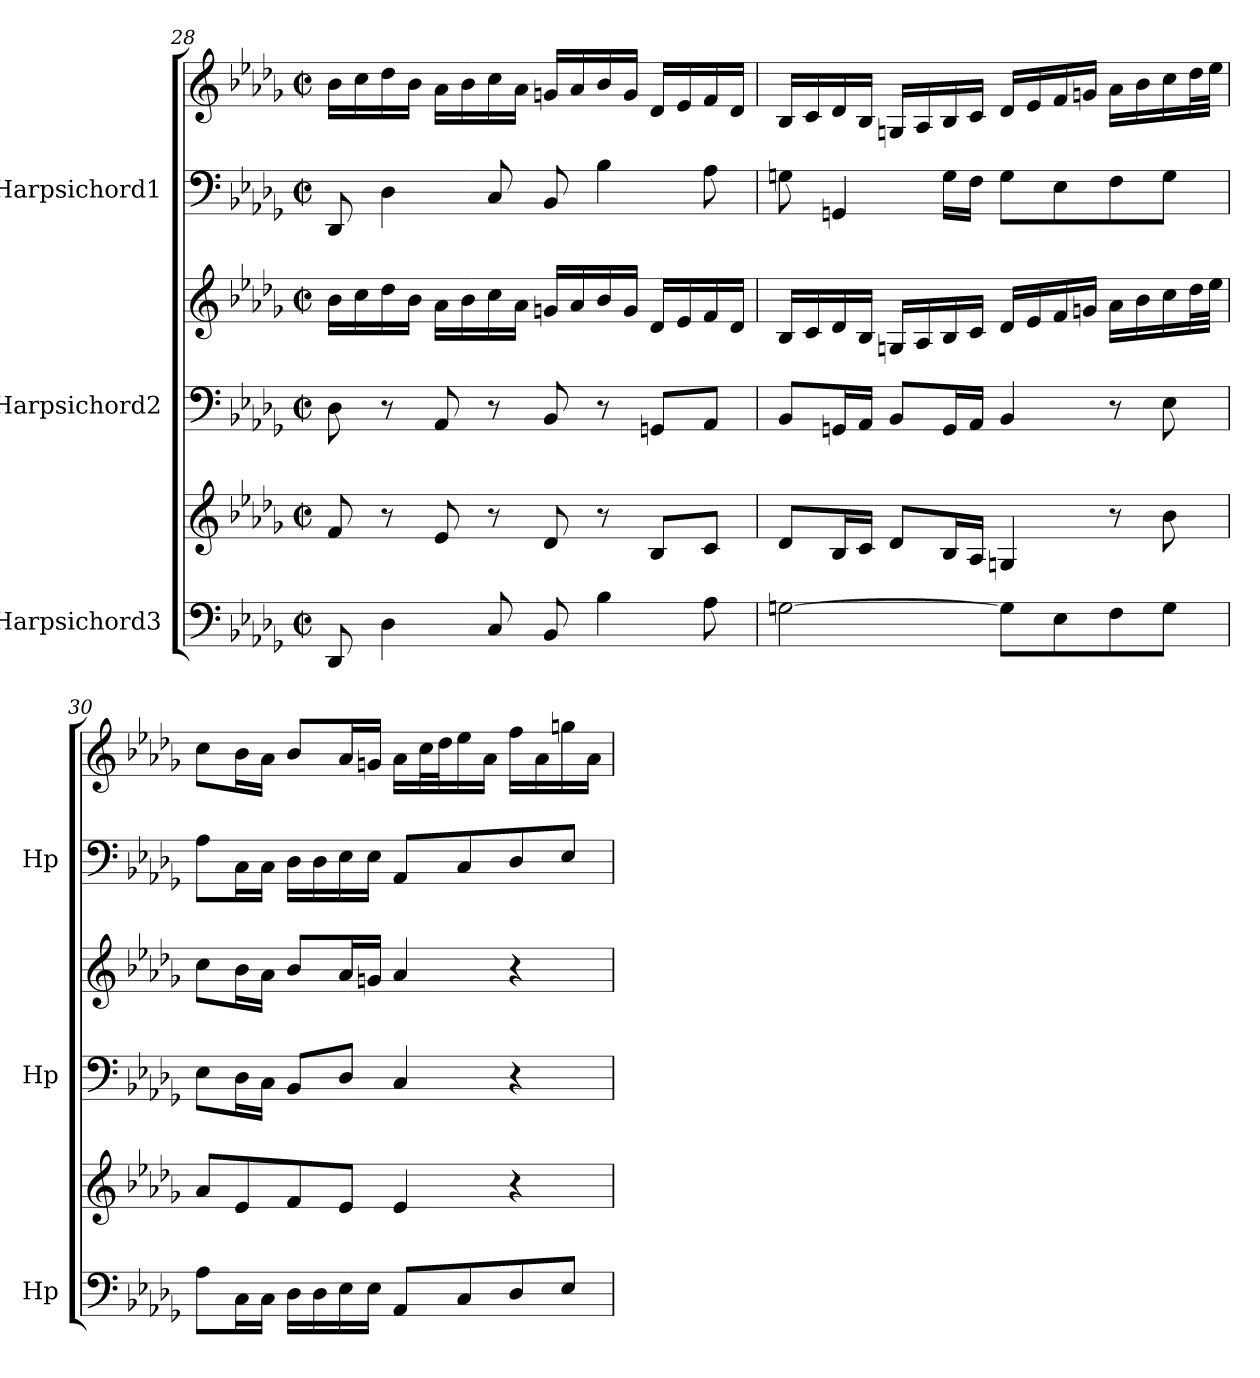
**kern	**kern	**kern	**kern	**kern	**kern
*part3	*part3	*part2	*part2	*part1	*part1
*staff6	*staff5	*staff4	*staff3	*staff2	*staff1
*I"Harpsichord3	*	*I"Harpsichord2	*	*I"Harpsichord1	*
*I'Hp	*	*I'Hp	*	*I'Hp	*
*clefF4	*clefG2	*clefF4	*clefG2	*clefF4	*clefG2
*k[b-e-a-d-g-]	*k[b-e-a-d-g-]	*k[b-e-a-d-g-]	*k[b-e-a-d-g-]	*k[b-e-a-d-g-]	*k[b-e-a-d-g-]
*M4/4	*M4/4	*M4/4	*M4/4	*M4/4	*M4/4
*met(c|)	*met(c|)	*met(c|)	*met(c|)	*met(c|)	*met(c|)
=28	=28	=28	=28	=28	=28
8DD-/	8f/	8D-\	16b-\LL	8DD-/	16b-\LL
.	.	.	16cc\	.	16cc\
4D-\	8r	8r	16dd-\	4D-\	16dd-\
.	.	.	16b-\JJ	.	16b-\JJ
.	8e-/	8AA-/	16a-\LL	.	16a-\LL
.	.	.	16b-\	.	16b-\
8C/	8r	8r	16cc\	8C/	16cc\
.	.	.	16a-\JJ	.	16a-\JJ
8BB-/	8d-/	8BB-/	16gn/LL	8BB-/	16gn/LL
.	.	.	16a-/	.	16a-/
4B-\	8r	8r	16b-/	4B-\	16b-/
.	.	.	16g/JJ	.	16g/JJ
.	8B-/L	8GGn/L	16d-/LL	.	16d-/LL
.	.	.	16e-/	.	16e-/
8A-\	8c/J	8AA-/J	16f/	8A-\	16f/
.	.	.	16d-/JJ	.	16d-/JJ
!!LO:PB:g=z
=29	=29	=29	=29	=29	=29
[2Gn\	8d-/L	8BB-/L	16B-/LL	8Gn\	16B-/LL
.	.	.	16c/	.	16c/
.	16B-/L	16GGn/L	16d-/	4GGn/	16d-/
.	16c/JJ	16AA-/JJ	16B-/JJ	.	16B-/JJ
.	8d-/L	8BB-/L	16Gn/LL	.	16Gn/LL
.	.	.	16A-/	.	16A-/
.	16B-/L	16GG/L	16B-/	16G\LL	16B-/
.	16A-/JJ	16AA-/JJ	16c/JJ	16F\JJ	16c/JJ
8G\L]	4Gn/	4BB-/	16d-/LL	8G\L	16d-/LL
.	.	.	16e-/	.	16e-/
8E-\	.	.	16f/	8E-\	16f/
.	.	.	16gn/JJ	.	16gn/JJ
8F\	8r	8r	16a-\LL	8F\	16a-\LL
.	.	.	16b-\	.	16b-\
8G\J	8b-\	8E-\	16cc\	8G\J	16cc\
.	.	.	32dd-\L	.	32dd-\L
.	.	.	32ee-\JJJ	.	32ee-\JJJ
=30	=30	=30	=30	=30	=30
8A-\L	8a-/L	8E-\L	8cc\L	8A-\L	8cc\L
16C\L	8e-/	16D-\L	16b-\L	16C\L	16b-\L
16C\JJ	.	16C\JJ	16a-\JJ	16C\JJ	16a-\JJ
16D-\LL	8f/	8BB-/L	8b-/L	16D-\LL	8b-/L
16D-\	.	.	.	16D-\	.
16E-\	8e-/J	8D-/J	16a-/L	16E-\	16a-/L
16E-\JJ	.	.	16gn/JJ	16E-\JJ	16gn/JJ
8AA-/L	4e-/	4C/	4a-/	8AA-/L	16a-\LL
.	.	.	.	.	32cc\L
.	.	.	.	.	32dd-\J
8C/	.	.	.	8C/	16ee-\
.	.	.	.	.	16a-\JJ
8D-/	4r	4r	4r	8D-/	16ff\LL
.	.	.	.	.	16a-\
8E-/J	.	.	.	8E-/J	16ggn\
.	.	.	.	.	16a-\JJ
=	=	=	=	=	=
*-	*-	*-	*-	*-	*-
